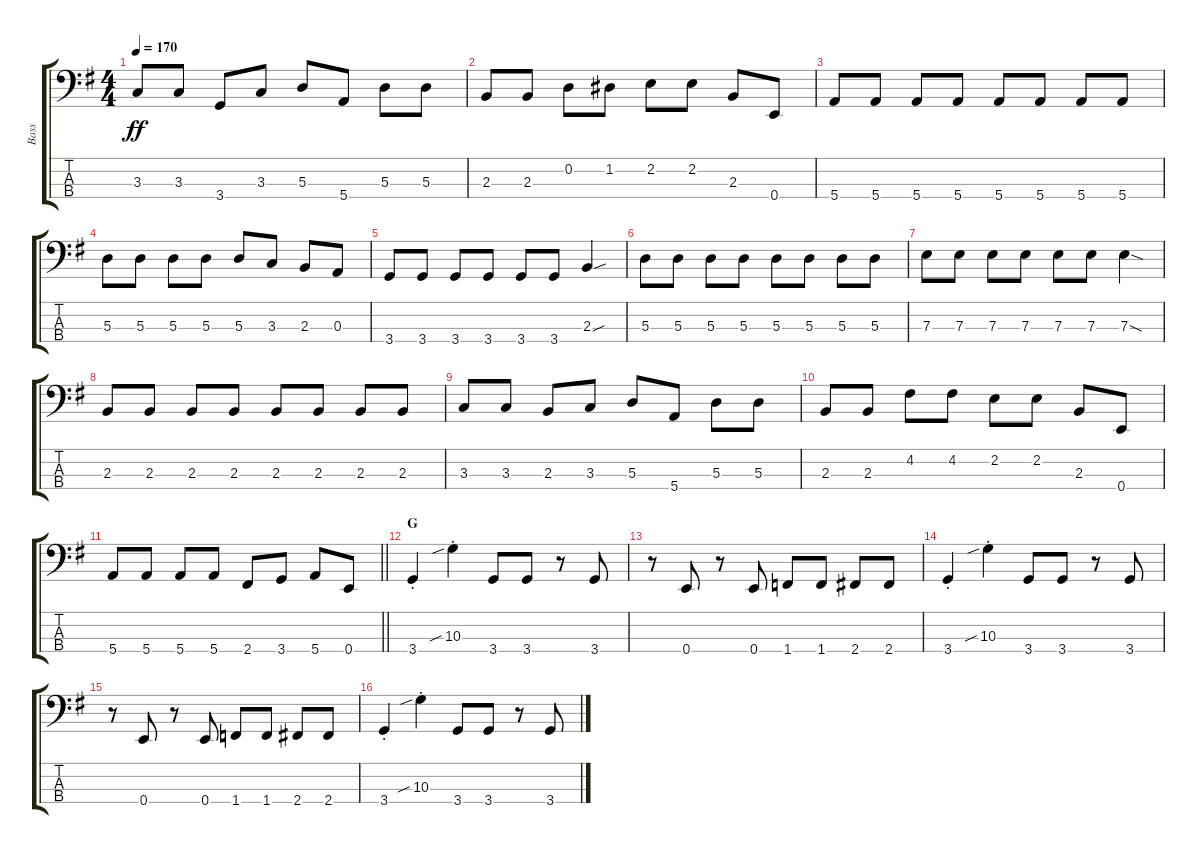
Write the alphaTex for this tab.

\track ("Bass" "Bass") {instrument electricbasspick}
\staff {score tabs}
\tuning (G2 D2 A1 E1) {hide}
\ts (4 4)
\tempo 170
\clef f4
\ks g
3.3.8{dy ff} 3.3.8 3.4.8 3.3.8 5.3.8 5.4.8 5.3.8 5.3.8 |
2.3.8 2.3.8 0.2.8 1.2.8 2.2.8 2.2.8 2.3.8 0.4.8 |
5.4.8 5.4.8 5.4.8 5.4.8 5.4.8 5.4.8 5.4.8 5.4.8 |
5.3.8 5.3.8 5.3.8 5.3.8 5.3.8 3.3.8 2.3.8 0.3.8 |
3.4.8 3.4.8 3.4.8 3.4.8 3.4.8 3.4.8 2.3{sou}.4 |
5.3.8 5.3.8 5.3.8 5.3.8 5.3.8 5.3.8 5.3.8 5.3.8 |
7.3.8 7.3.8 7.3.8 7.3.8 7.3.8 7.3.8 7.3{sod}.4 |
2.3.8 2.3.8 2.3.8 2.3.8 2.3.8 2.3.8 2.3.8 2.3.8 |
3.3.8 3.3.8 2.3.8 3.3.8 5.3.8 5.4.8 5.3.8 5.3.8 |
2.3.8 2.3.8 4.2.8 4.2.8 2.2.8 2.2.8 2.3.8 0.4.8 |
\barLineRight lightlight
5.4.8 5.4.8 5.4.8 5.4.8 2.4.8 3.4.8 5.4.8 0.4.8 |
\section ("" "G")
3.4{st}.4 10.3{sib st}.4 3.4.8 3.4.8 r.8 3.4.8 |
r.8 0.4.8 r.8 0.4.8 1.4.8 1.4.8 2.4.8 2.4.8 |
3.4{st}.4 10.3{sib st}.4 3.4.8 3.4.8 r.8 3.4.8 |
r.8 0.4.8 r.8 0.4.8 1.4.8 1.4.8 2.4.8 2.4.8 |
3.4{st}.4 10.3{sib st}.4 3.4.8 3.4.8 r.8 3.4.8
